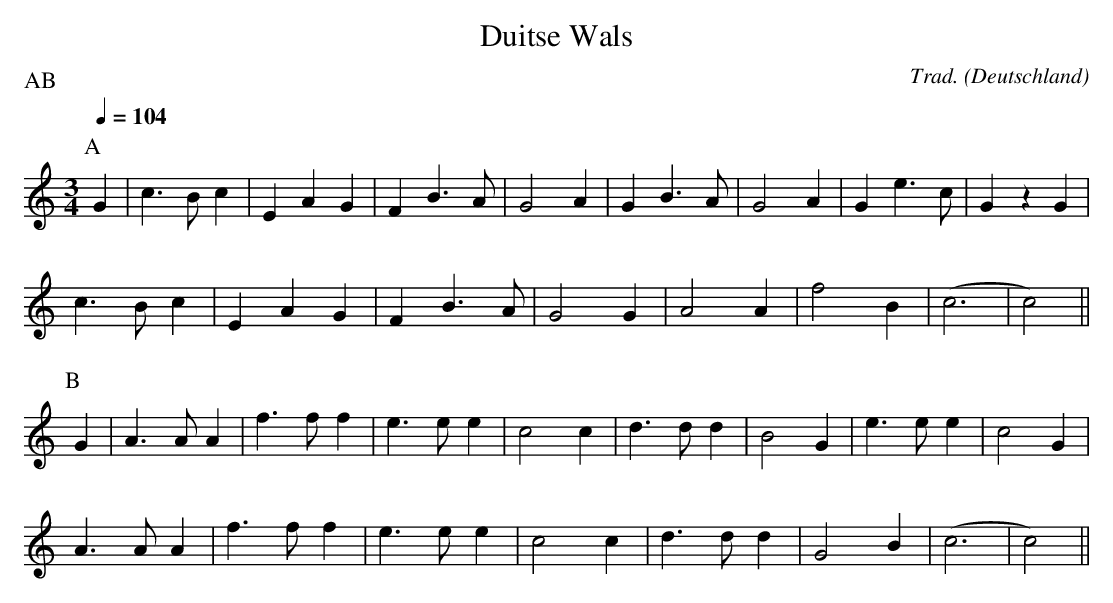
X:1
T:Duitse Wals
C:Trad.
O:Deutschland
L:1/4
M:3/4
Q:1/4=104
P:AB
K:C
P:A
G | c>B c | E A G | F B>A | G2 A | G B>A | G2 A | G e>c | G z G |
c>B c | E A G | F B>A | G2 G | A2 A | f2 B | (c3 |c2) ||
P:B
G | A>A A | f>f f | e>e e | c2 c | d>d d| B2 G | e>e e | c2 G |
A>A A | f>f f | e>e e | c2 c | d>d d| G2 B | (c3 | c2) ||
